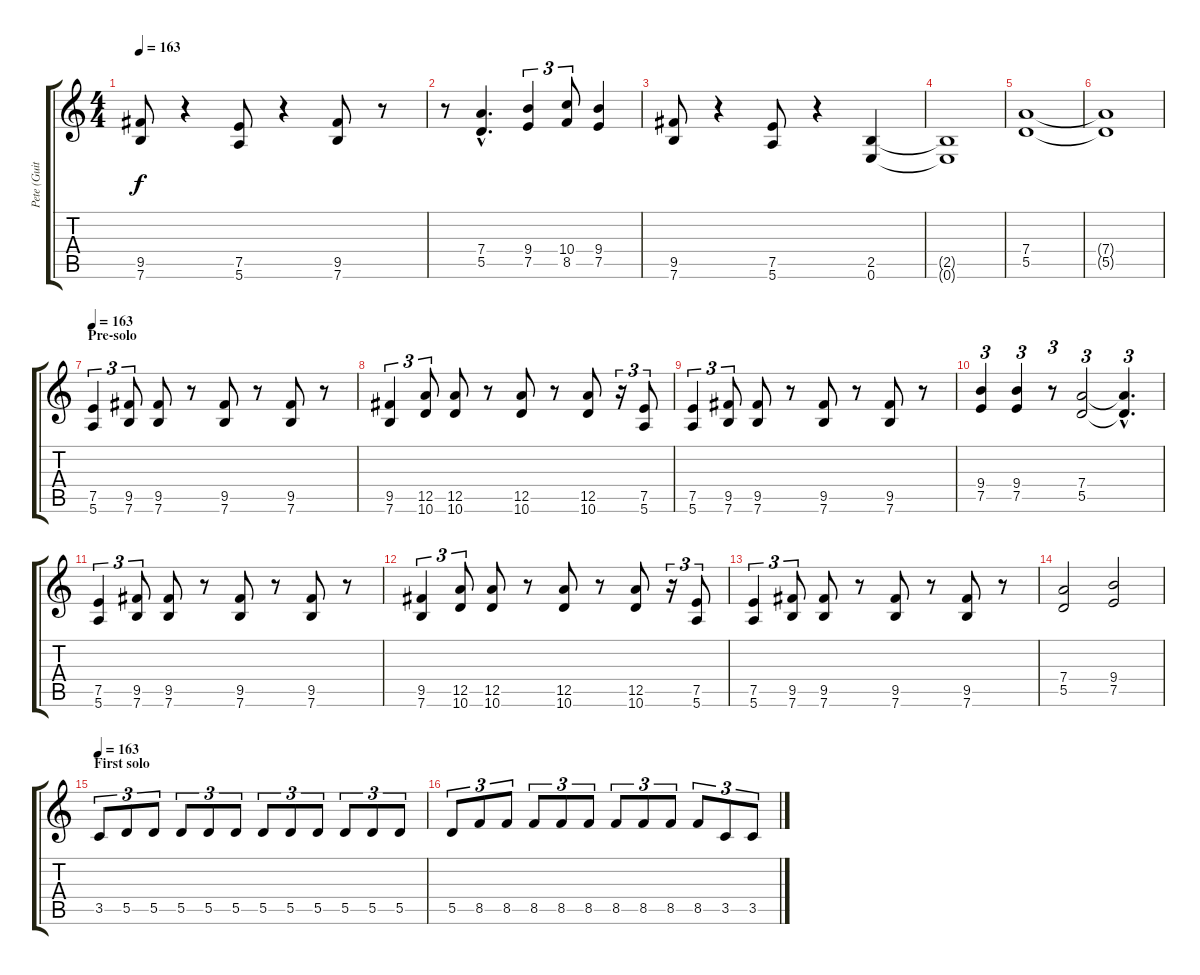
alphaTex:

\track ("Pete (Guitar)" "Pete (Guit") {instrument overdrivenguitar}
\staff {score tabs}
\tuning (E4 B3 G3 D3 A2 E2) {hide}
\ts (4 4)
\tempo 163
\clef g2
\ks c
(9.5 7.6).8{dy f} r.4 (7.5 5.6).8 r.4 (9.5 7.6).8 r.8 |
r.8 (7.4{hac} 5.5{hac}).4{d} (9.4 7.5).4{tu (3 2)} (10.4 8.5).8{tu (3 2)} (9.4 7.5).4 |
(9.5 7.6).8 r.4 (7.5 5.6).8 r.4 (2.5 0.6).4 |
(2.5{t} 0.6{t}).1 |
(7.4 5.5).1 |
(7.4{t} 5.5{t}).1 |
\section ("" "Pre-solo")
\tempo 163
(7.5 5.6).4{tu (3 2)} (9.5 7.6).8{tu (3 2)} (9.5 7.6).8 r.8 (9.5 7.6).8 r.8 (9.5 7.6).8 r.8 |
(9.5 7.6).4{tu (3 2)} (12.5 10.6).8{tu (3 2)} (12.5 10.6).8 r.8 (12.5 10.6).8 r.8 (12.5 10.6).8 r.16{tu (3 2)} (7.5 5.6).8{tu (3 2)} |
(7.5 5.6).4{tu (3 2)} (9.5 7.6).8{tu (3 2)} (9.5 7.6).8 r.8 (9.5 7.6).8 r.8 (9.5 7.6).8 r.8 |
(9.4 7.5).4{tu (3 2)} (9.4 7.5).4{tu (3 2)} r.8{tu (3 2)} (7.4 5.5).2{tu (3 2)} (7.4{hac t} 5.5{hac t}).4{d tu (3 2)} |
(7.5 5.6).4{tu (3 2)} (9.5 7.6).8{tu (3 2)} (9.5 7.6).8 r.8 (9.5 7.6).8 r.8 (9.5 7.6).8 r.8 |
(9.5 7.6).4{tu (3 2)} (12.5 10.6).8{tu (3 2)} (12.5 10.6).8 r.8 (12.5 10.6).8 r.8 (12.5 10.6).8 r.16{tu (3 2)} (7.5 5.6).8{tu (3 2)} |
(7.5 5.6).4{tu (3 2)} (9.5 7.6).8{tu (3 2)} (9.5 7.6).8 r.8 (9.5 7.6).8 r.8 (9.5 7.6).8 r.8 |
(7.4 5.5).2 (9.4 7.5).2 |
\section ("" "First solo")
\tempo 163
3.5.8{tu (3 2)} 5.5.8{tu (3 2)} 5.5.8{tu (3 2)} 5.5.8{tu (3 2)} 5.5.8{tu (3 2)} 5.5.8{tu (3 2)} 5.5.8{tu (3 2)} 5.5.8{tu (3 2)} 5.5.8{tu (3 2)} 5.5.8{tu (3 2)} 5.5.8{tu (3 2)} 5.5.8{tu (3 2)} |
5.5.8{tu (3 2)} 8.5.8{tu (3 2)} 8.5.8{tu (3 2)} 8.5.8{tu (3 2)} 8.5.8{tu (3 2)} 8.5.8{tu (3 2)} 8.5.8{tu (3 2)} 8.5.8{tu (3 2)} 8.5.8{tu (3 2)} 8.5.8{tu (3 2)} 3.5.8{tu (3 2)} 3.5.8{tu (3 2)}
